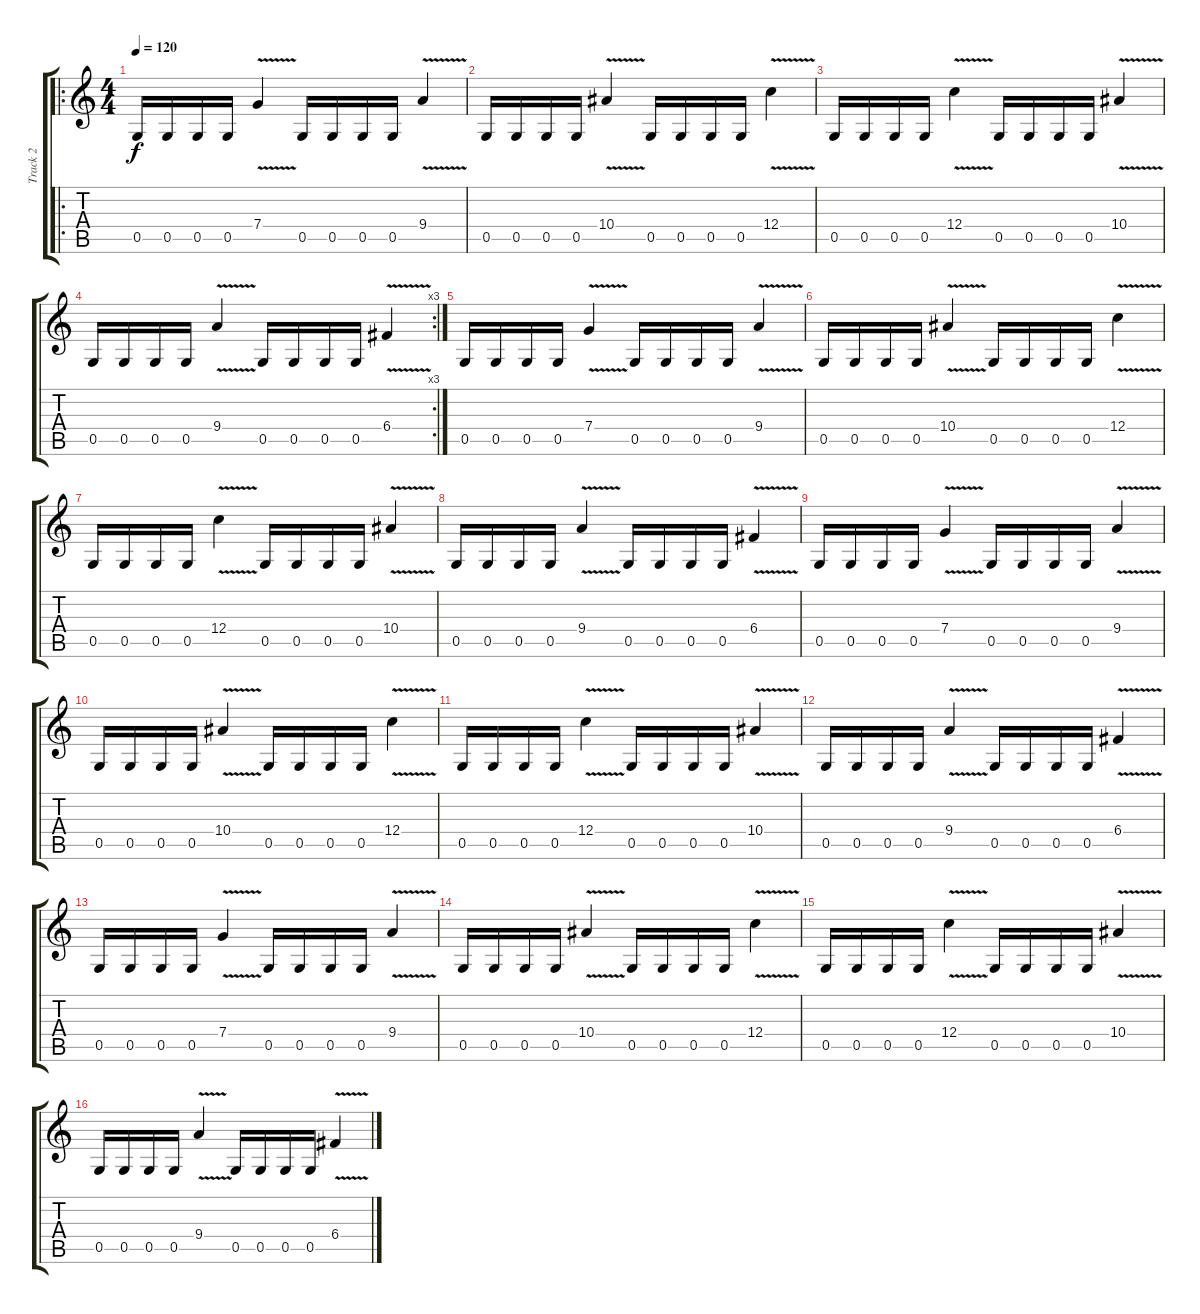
\track ("Track 2" "Track 2") {instrument distortionguitar}
\staff {score tabs}
\tuning (D4 A3 F3 C3 G2 D2) {hide}
\ro
\ts (4 4)
\tempo 120
\clef g2
\ks c
0.5.16{dy f} 0.5.16 0.5.16 0.5.16 7.4{v}.4 0.5.16 0.5.16 0.5.16 0.5.16 9.4{v}.4 |
0.5.16 0.5.16 0.5.16 0.5.16 10.4{v}.4 0.5.16 0.5.16 0.5.16 0.5.16 12.4{v}.4 |
0.5.16 0.5.16 0.5.16 0.5.16 12.4{v}.4 0.5.16 0.5.16 0.5.16 0.5.16 10.4{v}.4 |
\rc 3
0.5.16 0.5.16 0.5.16 0.5.16 9.4{v}.4 0.5.16 0.5.16 0.5.16 0.5.16 6.4{v}.4 |
0.5.16 0.5.16 0.5.16 0.5.16 7.4{v}.4 0.5.16 0.5.16 0.5.16 0.5.16 9.4{v}.4 |
0.5.16 0.5.16 0.5.16 0.5.16 10.4{v}.4 0.5.16 0.5.16 0.5.16 0.5.16 12.4{v}.4 |
0.5.16 0.5.16 0.5.16 0.5.16 12.4{v}.4 0.5.16 0.5.16 0.5.16 0.5.16 10.4{v}.4 |
0.5.16 0.5.16 0.5.16 0.5.16 9.4{v}.4 0.5.16 0.5.16 0.5.16 0.5.16 6.4{v}.4 |
0.5.16 0.5.16 0.5.16 0.5.16 7.4{v}.4 0.5.16 0.5.16 0.5.16 0.5.16 9.4{v}.4 |
0.5.16 0.5.16 0.5.16 0.5.16 10.4{v}.4 0.5.16 0.5.16 0.5.16 0.5.16 12.4{v}.4 |
0.5.16 0.5.16 0.5.16 0.5.16 12.4{v}.4 0.5.16 0.5.16 0.5.16 0.5.16 10.4{v}.4 |
0.5.16 0.5.16 0.5.16 0.5.16 9.4{v}.4 0.5.16 0.5.16 0.5.16 0.5.16 6.4{v}.4 |
0.5.16 0.5.16 0.5.16 0.5.16 7.4{v}.4 0.5.16 0.5.16 0.5.16 0.5.16 9.4{v}.4 |
0.5.16 0.5.16 0.5.16 0.5.16 10.4{v}.4 0.5.16 0.5.16 0.5.16 0.5.16 12.4{v}.4 |
0.5.16 0.5.16 0.5.16 0.5.16 12.4{v}.4 0.5.16 0.5.16 0.5.16 0.5.16 10.4{v}.4 |
0.5.16 0.5.16 0.5.16 0.5.16 9.4{v}.4 0.5.16 0.5.16 0.5.16 0.5.16 6.4{v}.4
